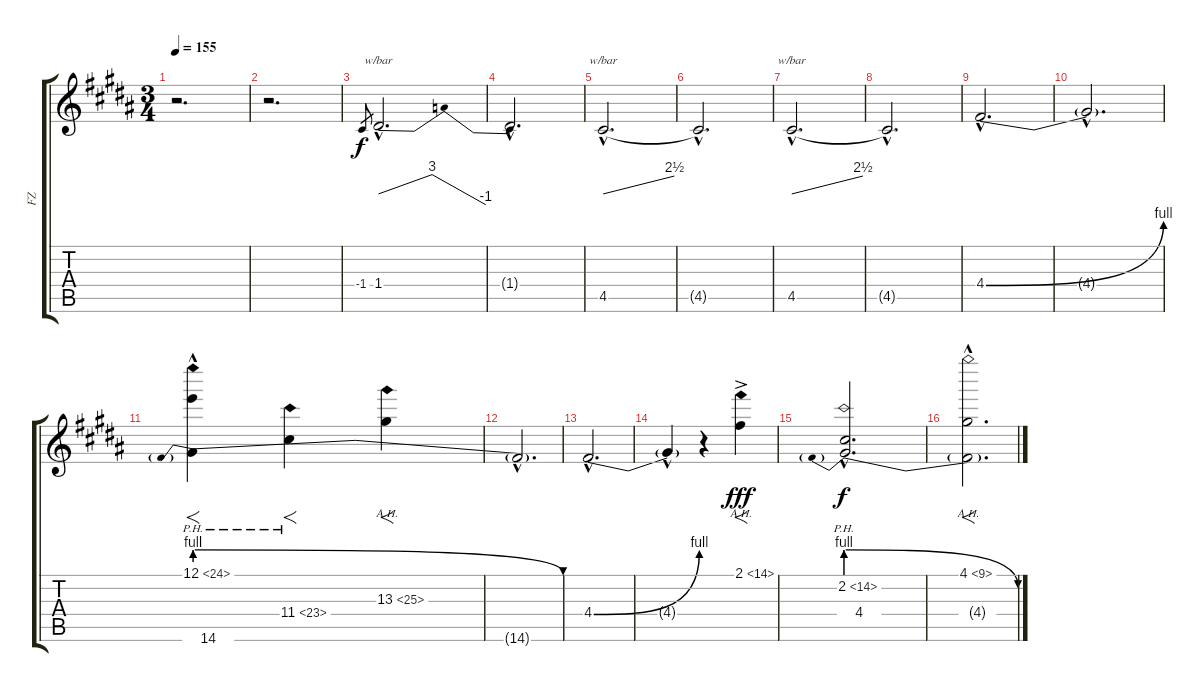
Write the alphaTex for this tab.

\track ("FZ" "FZ") {instrument overdrivenguitar}
\staff {score tabs}
\tuning (E4 B3 G3 D3 A2 E2) {hide}
\ts (3 4)
\tempo 155
\clef g2
\ks b
r.2{d dy f instrument overdrivenguitar} |
r.2{d} |
-1.4.8{gr} 1.4{hac}.2{d tbe (dip default 0 0 30 12 60 -4)} |
1.4{hac t}.2{d} |
4.5{hac}.2{d tbe (dive default 0 0 60 10)} |
4.5{hac t}.2{d} |
4.5{hac}.2{d tbe (dive default 0 0 60 10)} |
4.5{hac t}.2{d} |
4.4{be (bend 0 0 60 4) hac}.2{d} |
4.4{hac t}.2{d} |
(12.1{ph 12} 14.6{be (prebendrelease 0 4 60 0) hac}).4{f} 11.4{ph 12}.4{f} 13.3{ah 12}.4{f} |
14.6{hac t}.2{d} |
4.4{be (bend 0 0 60 4) hac}.2{d} |
4.4{hac t}.4 r.4 2.1{ah 12 ac}.4{f dy fff} |
(2.2{ph 12} 4.4{be (prebendrelease 0 4 60 0) hac}).2{d dy f} |
(4.1{ah 5 hac} 4.4{hac t}).2{f d}
